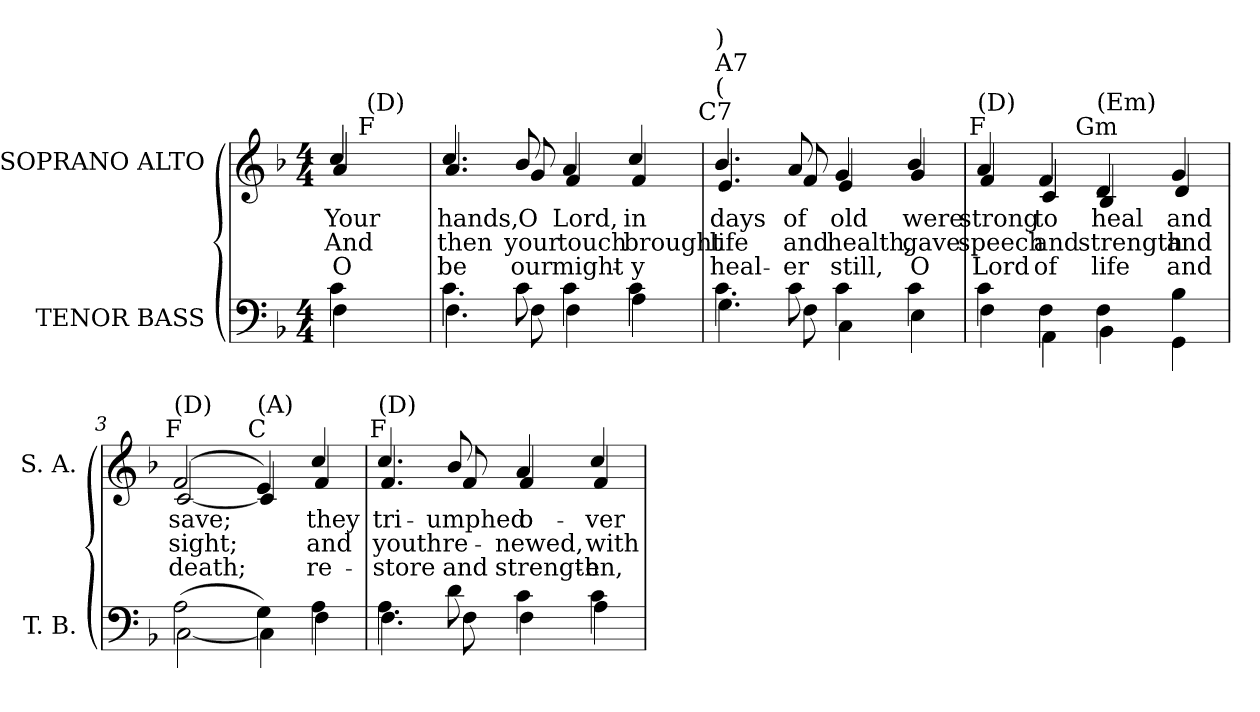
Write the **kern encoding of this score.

**kern	**kern	**text	**text	**text
*part2	*part1	*part1	*part1	*part1
*staff2	*staff1	*staff1	*staff1	*staff1
*I"TENOR BASS	*I"SOPRANO ALTO	*	*	*
*I'T. B.	*I'S. A.	*	*	*
!!LO:PB:g=z
*clefF4	*clefG2	*	*	*
*k[b-]	*k[b-]	*	*	*
*F:	*F:	*	*	*
*M4/4	*M4/4	*	*	*
=	=	=	=	=
*^	*	*	*	*
!	!	!LO:TX:a:i:t=Capo 3&colon;	!	!	!
!	!	!LO:TX:b:cj:t=1	!	!	!
!	!	!LO:TX:b:cj:t=2	!	!	!
!	!	!LO:TX:b:cj:t=3	!	!	!
!	!	!	!LO:LY:b:color=#000000	!LO:LY:b:color=#000000	!LO:LY:b:color=#000000
*	*	*^	*	*	*
*	*	*	*^	*	*	*
4ci\	4Fi\	4cci/	4ai/	32ryy	Your	And	O
.	.	.	.	64ryy	.	.	.
.	.	.	.	128...ryy	.	.	.
!	!	!	!	!LO:TX:a:cj:t=F	!	!	!
!	!	!	!	!LO:TX:t=(D)	!	!	!
.	.	.	.	8ryy	.	.	.
.	.	.	.	16ryy	.	.	.
.	.	.	.	1024ryy	.	.	.
*	*	*v	*v	*v	*	*	*
=	=	=	=	=	=
*	*	*^	*	*	*
*	*	*	*^	*	*	*
!	!	!	!	!	!LO:LY:b:color=#000000	!LO:LY:b:color=#000000	!LO:LY:b:color=#000000
*	*	*	*v	*v	*	*	*
4.ci\	4.Fi\	4.cci/	4.ai/	hands,	then	be
!	!	!	!	!LO:LY:b:color=#000000	!LO:LY:b:color=#000000	!LO:LY:b:color=#000000
8ci\	8Fi\	8b-i/	8gi/	O	your	our
!	!	!	!	!LO:LY:b:color=#000000	!LO:LY:b:color=#000000	!LO:LY:b:color=#000000
4ci\	4Fi\	4ai/	4fi/	Lord,	touch	might-
!	!	!	!	!LO:LY:b:color=#000000	!LO:LY:b:color=#000000	!LO:LY:b:color=#000000
4ci\	4Ai\	4cci/	4fi/	in	brought	-y
=1	=1	=1	=1	=1	=1	=1
!	!	!LO:TX:a:cj:t=C7	!	!	!	!
!	!	!LO:TX:t=(	!	!	!	!
!	!	!LO:TX:t=A7	!	!	!	!
!	!	!LO:TX:t=)	!	!	!	!
!	!	!	!	!LO:LY:b:color=#000000	!LO:LY:b:color=#000000	!LO:LY:b:color=#000000
4.ci\	4.Gi\	4.b-i/	4.ei/	days	life	heal-
!	!	!	!	!LO:LY:b:color=#000000	!LO:LY:b:color=#000000	!LO:LY:b:color=#000000
8ci\	8Fi\	8ai/	8fi/	of	and	-er
!	!	!	!	!LO:LY:b:color=#000000	!LO:LY:b:color=#000000	!LO:LY:b:color=#000000
4ci\	4Ci\	4gi/	4ei/	old	health,	still,
!	!	!	!	!LO:LY:b:color=#000000	!LO:LY:b:color=#000000	!LO:LY:b:color=#000000
4ci\	4Ei\	4b-i/	4gi/	were	gave	O
=2	=2	=2	=2	=2	=2	=2
!	!	!LO:TX:a:cj:t=F	!	!	!	!
!	!	!LO:TX:t=(D)	!	!	!	!
!	!	!	!	!LO:LY:b:color=#000000	!LO:LY:b:color=#000000	!LO:LY:b:color=#000000
4ci\	4Fi\	4ai/	4fi/	strong	speech	Lord
!	!	!	!	!LO:LY:b:color=#000000	!LO:LY:b:color=#000000	!LO:LY:b:color=#000000
4Fi\	4AAi\	4fi/	4ci/	to	and	of
!	!	!LO:TX:a:cj:t=Gm	!	!	!	!
!	!	!LO:TX:t=(Em)	!	!	!	!
!	!	!	!	!LO:LY:b:color=#000000	!LO:LY:b:color=#000000	!LO:LY:b:color=#000000
4Fi\	4BB-i\	4di/	4B-i/	heal	strength	life
!	!	!	!	!LO:LY:b:color=#000000	!LO:LY:b:color=#000000	!LO:LY:b:color=#000000
4B-i\	4GGi\	4gi/	4di/	and	and	and
!!LO:LB:g=z	!!
=3	=3	=3	=3	=3	=3	=3
!	!	!LO:TX:a:cj:t=F	!	!	!	!
!	!	!LO:TX:t=(D)	!	!	!	!
!	!	!	!	!LO:LY:b:color=#000000	!LO:LY:b:color=#000000	!LO:LY:b:color=#000000
(2Ai\	[2Ci\	(2fi/	[2ci/	save;	sight;	death;
!	!	!LO:TX:a:cj:t=C	!	!	!	!
!	!	!LO:TX:t=(A)	!	!	!	!
4Gi\)	4Ci\]	4ei/)	4ci/]	.	.	.
!	!	!	!	!LO:LY:b:color=#000000	!LO:LY:b:color=#000000	!LO:LY:b:color=#000000
4Ai\	4Fi\	4cci/	4fi/	they	and	re-
=4	=4	=4	=4	=4	=4	=4
!	!	!LO:TX:a:cj:t=F	!	!	!	!
!	!	!LO:TX:t=(D)	!	!	!	!
!	!	!	!	!LO:LY:b:color=#000000	!LO:LY:b:color=#000000	!LO:LY:b:color=#000000
4.Ai\	4.Fi\	4.cci/	4.fi/	tri-	youth	-store
!	!	!	!	!LO:LY:b:color=#000000	!LO:LY:b:color=#000000	!LO:LY:b:color=#000000
8di\	8Fi\	8b-i/	8fi/	-umphed	re-	and
!	!	!	!	!LO:LY:b:color=#000000	!LO:LY:b:color=#000000	!LO:LY:b:color=#000000
4ci\	4Fi\	4ai/	4fi/	o-	-newed,	strength-
!	!	!	!	!LO:LY:b:color=#000000	!LO:LY:b:color=#000000	!LO:LY:b:color=#000000
4ci\	4Ai\	4cci/	4fi/	-ver	with	-en,
*v	*v	*	*	*	*	*
*	*v	*v	*	*	*
=	=	=	=	=
*-	*-	*-	*-	*-
